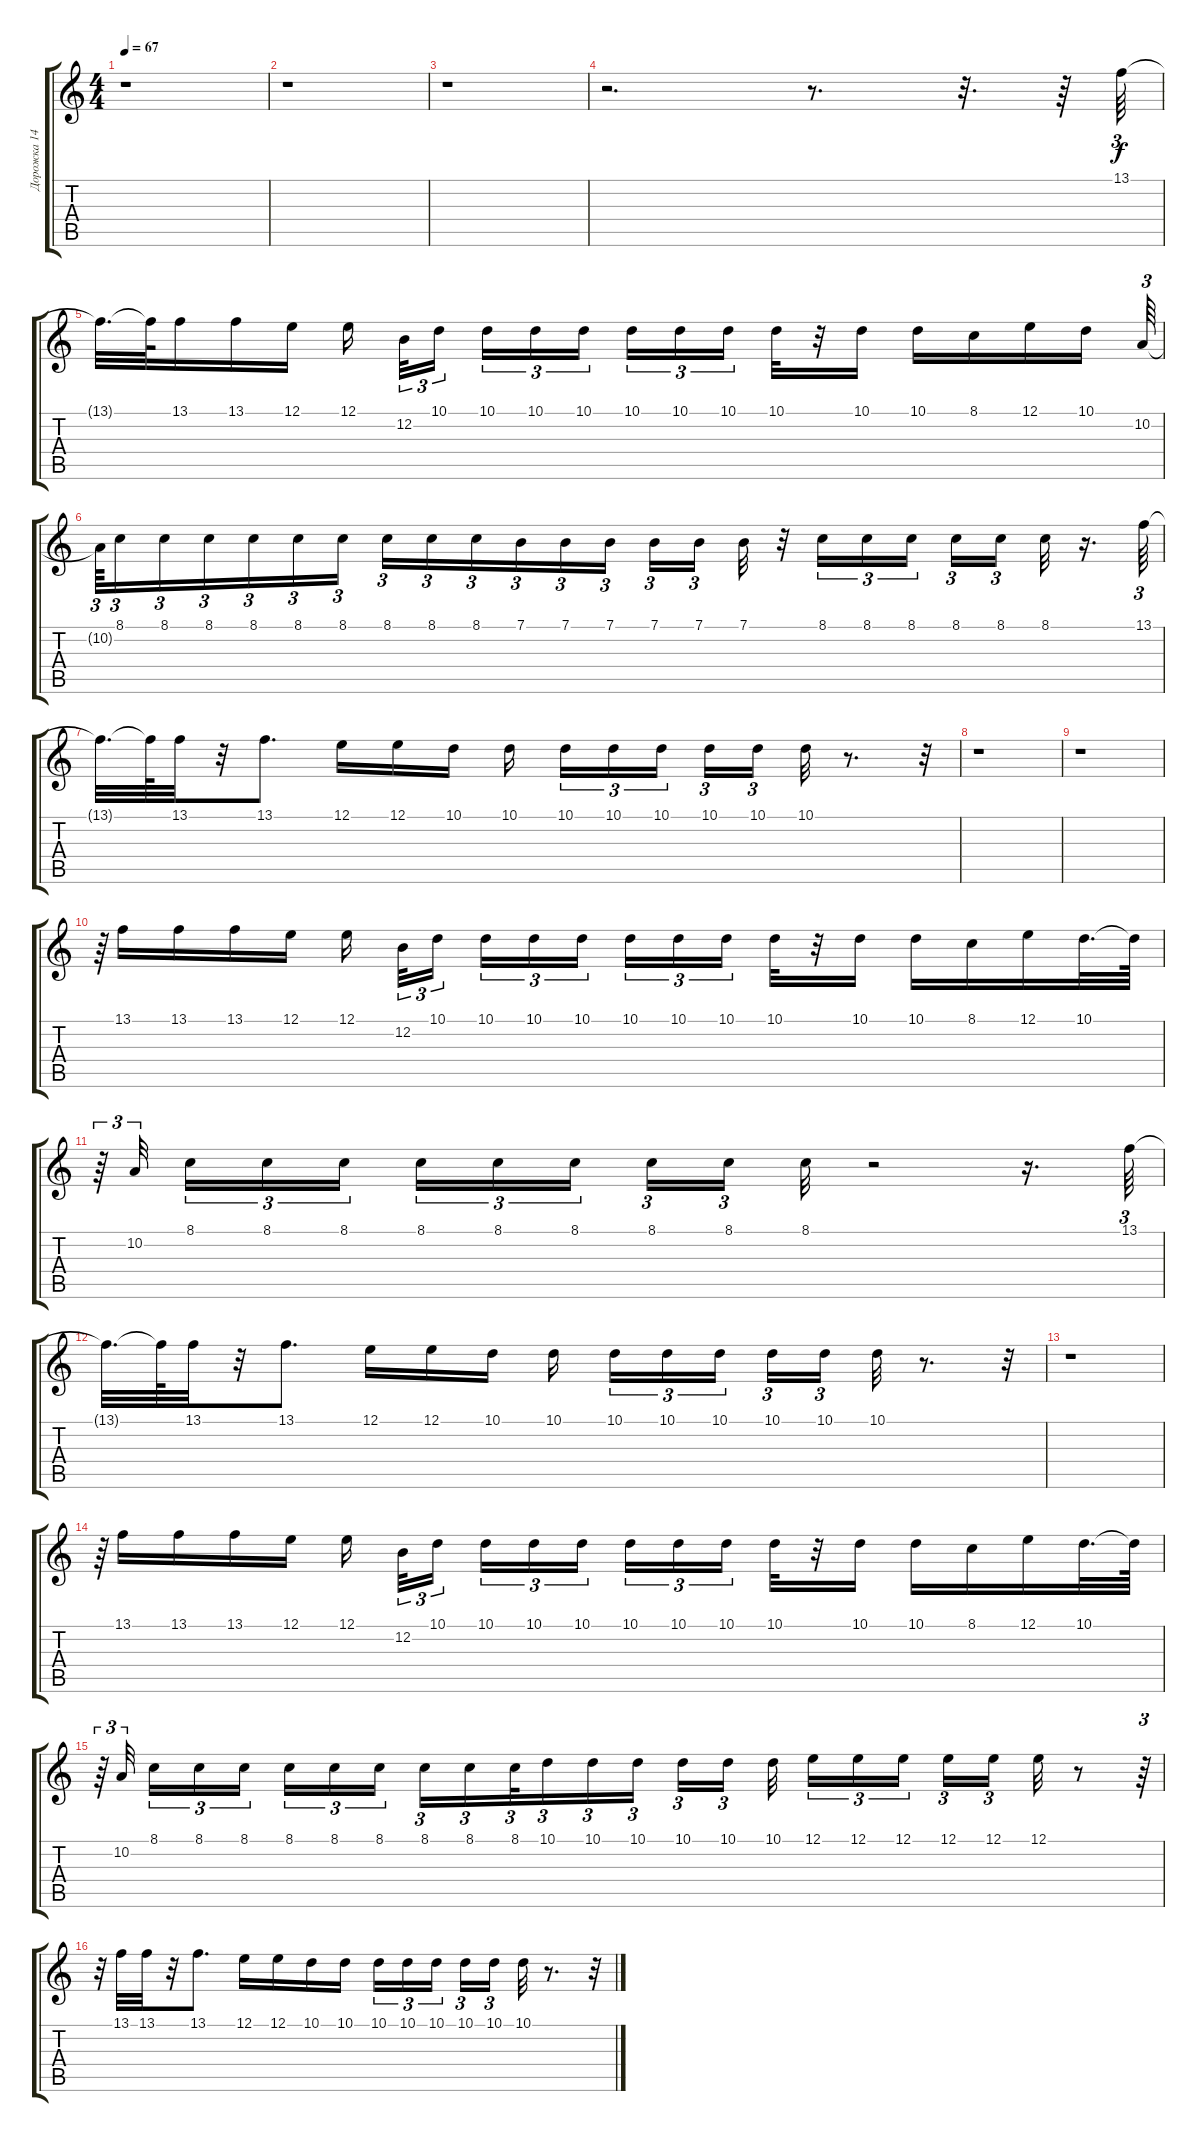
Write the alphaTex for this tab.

\track ("Дорожка 14" "Дорожка 14") {instrument tubularbells}
\staff {score tabs}
\tuning (E4 B3 G3 D3 A2 E2) {hide}
\ts (4 4)
\tempo 67
\clef g2
\ks c
r.1{dy f} |
r.1 |
r.1 |
r.2{d} r.8{d} r.32{d} r.64 13.1.64{tu (3 2)} |
13.1{t}.32{d} 13.1{t}.64 13.1.16 13.1.16 12.1.16 12.1.16 12.2.32{tu (3 2)} 10.1.16{tu (3 2)} 10.1.16{tu (3 2)} 10.1.16{tu (3 2)} 10.1.16{tu (3 2)} 10.1.16{tu (3 2)} 10.1.16{tu (3 2)} 10.1.16{tu (3 2)} 10.1.32 r.32 10.1.16 10.1.16 8.1.16 12.1.16 10.1.16 10.2.64{tu (3 2)} |
10.2{t}.64{tu (3 2)} 8.1.16{tu (3 2)} 8.1.16{tu (3 2)} 8.1.16{tu (3 2)} 8.1.16{tu (3 2)} 8.1.16{tu (3 2)} 8.1.16{tu (3 2)} 8.1.16{tu (3 2)} 8.1.16{tu (3 2)} 8.1.16{tu (3 2)} 7.1.16{tu (3 2)} 7.1.16{tu (3 2)} 7.1.16{tu (3 2)} 7.1.16{tu (3 2)} 7.1.16{tu (3 2)} 7.1.32 r.32 8.1.16{tu (3 2)} 8.1.16{tu (3 2)} 8.1.16{tu (3 2)} 8.1.16{tu (3 2)} 8.1.16{tu (3 2)} 8.1.32 r.16{d} 13.1.64{tu (3 2)} |
13.1{t}.32{d} 13.1{t}.64 13.1.32 r.32 13.1.8{d} 12.1.16 12.1.16 10.1.16 10.1.16 10.1.16{tu (3 2)} 10.1.16{tu (3 2)} 10.1.16{tu (3 2)} 10.1.16{tu (3 2)} 10.1.16{tu (3 2)} 10.1.32 r.8{d} r.32{tu (3 2)} |
r.1 |
r.1 |
r.64{tu (3 2)} 13.1.16 13.1.16 13.1.16 12.1.16 12.1.16 12.2.32{tu (3 2)} 10.1.16{tu (3 2)} 10.1.16{tu (3 2)} 10.1.16{tu (3 2)} 10.1.16{tu (3 2)} 10.1.16{tu (3 2)} 10.1.16{tu (3 2)} 10.1.16{tu (3 2)} 10.1.32 r.32 10.1.16 10.1.16 8.1.16 12.1.16 10.1.32{d} 10.1{t}.64 |
r.64{tu (3 2)} 10.2.32{tu (3 2)} 8.1.16{tu (3 2)} 8.1.16{tu (3 2)} 8.1.16{tu (3 2)} 8.1.16{tu (3 2)} 8.1.16{tu (3 2)} 8.1.16{tu (3 2)} 8.1.16{tu (3 2)} 8.1.16{tu (3 2)} 8.1.32 r.2 r.16{d} 13.1.64{tu (3 2)} |
13.1{t}.32{d} 13.1{t}.64 13.1.32 r.32 13.1.8{d} 12.1.16 12.1.16 10.1.16 10.1.16 10.1.16{tu (3 2)} 10.1.16{tu (3 2)} 10.1.16{tu (3 2)} 10.1.16{tu (3 2)} 10.1.16{tu (3 2)} 10.1.32 r.8{d} r.32{tu (3 2)} |
r.1 |
r.64{tu (3 2)} 13.1.16 13.1.16 13.1.16 12.1.16 12.1.16 12.2.32{tu (3 2)} 10.1.16{tu (3 2)} 10.1.16{tu (3 2)} 10.1.16{tu (3 2)} 10.1.16{tu (3 2)} 10.1.16{tu (3 2)} 10.1.16{tu (3 2)} 10.1.16{tu (3 2)} 10.1.32 r.32 10.1.16 10.1.16 8.1.16 12.1.16 10.1.32{d} 10.1{t}.64 |
r.64{tu (3 2)} 10.2.32{tu (3 2)} 8.1.16{tu (3 2)} 8.1.16{tu (3 2)} 8.1.16{tu (3 2)} 8.1.16{tu (3 2)} 8.1.16{tu (3 2)} 8.1.16{tu (3 2)} 8.1.16{tu (3 2)} 8.1.16{tu (3 2)} 8.1.32{tu (3 2)} 10.1.16{tu (3 2)} 10.1.16{tu (3 2)} 10.1.16{tu (3 2)} 10.1.16{tu (3 2)} 10.1.16{tu (3 2)} 10.1.32 12.1.16{tu (3 2)} 12.1.16{tu (3 2)} 12.1.16{tu (3 2)} 12.1.16{tu (3 2)} 12.1.16{tu (3 2)} 12.1.32 r.8 r.64{tu (3 2)} |
r.32{tu (3 2)} 13.1.32 13.1.32 r.32 13.1.8{d} 12.1.16 12.1.16 10.1.16 10.1.16 10.1.16{tu (3 2)} 10.1.16{tu (3 2)} 10.1.16{tu (3 2)} 10.1.16{tu (3 2)} 10.1.16{tu (3 2)} 10.1.32 r.8{d} r.32{tu (3 2)}
